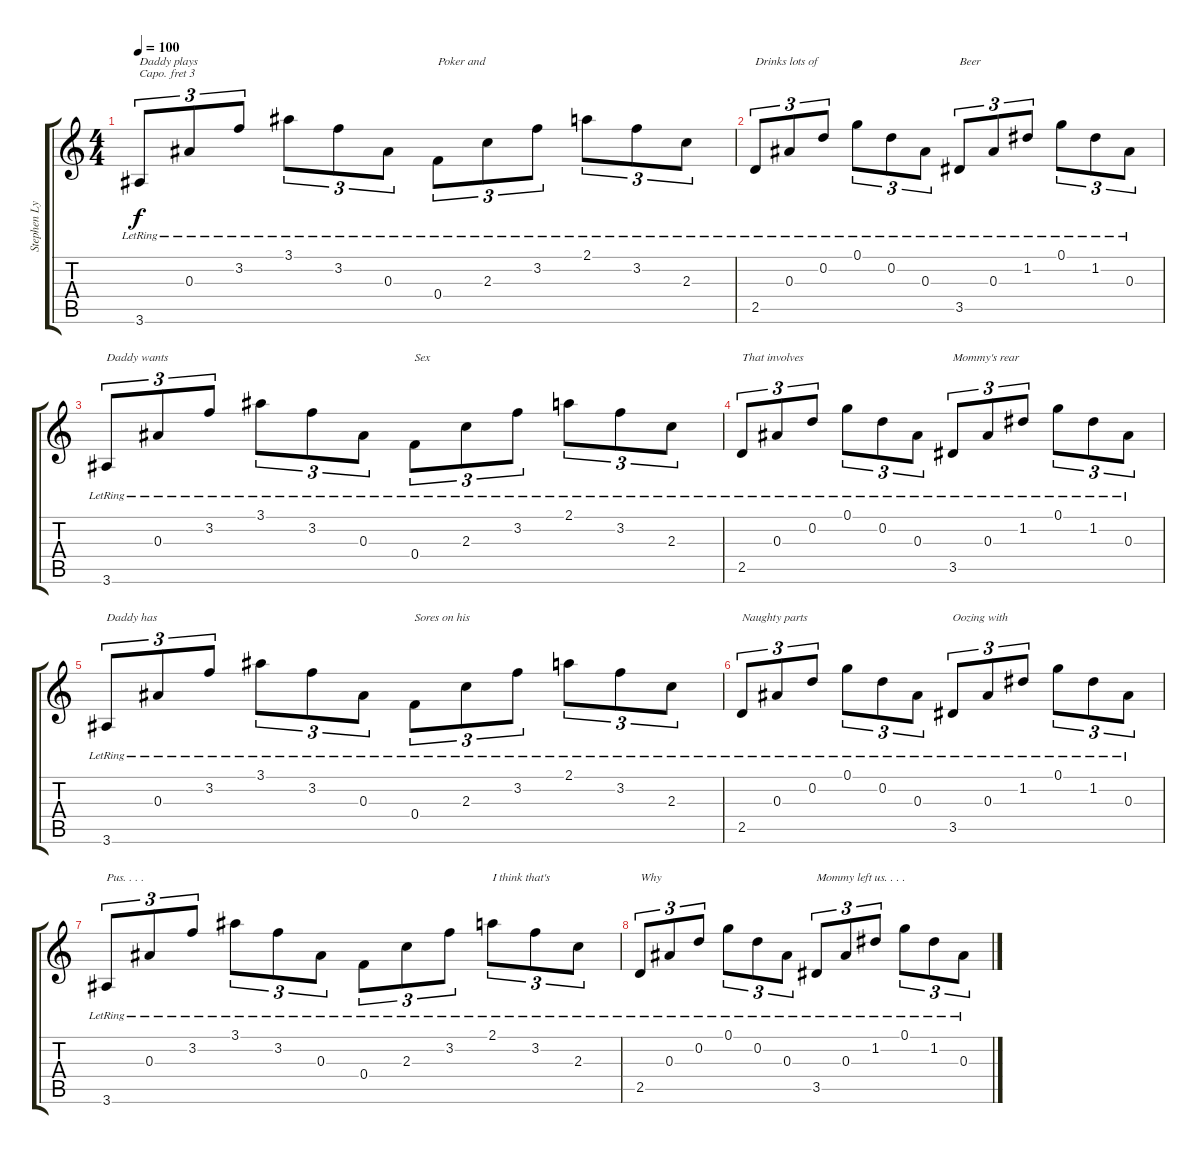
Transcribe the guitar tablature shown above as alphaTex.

\track ("Stephen Lynch" "Stephen Ly") {instrument acousticguitarsteel}
\staff {score tabs}
\capo 3
\tuning (E4 B3 G3 D3 A2 E2) {hide}
\ts (4 4)
\tempo 100
\clef g2
\ks c
3.6{lr}.8{tu (3 2) txt "Daddy plays" dy f} 0.3{lr}.8{tu (3 2)} 3.2{lr}.8{tu (3 2)} 3.1{lr}.8{tu (3 2)} 3.2{lr}.8{tu (3 2)} 0.3{lr}.8{tu (3 2)} 0.4{lr}.8{tu (3 2) txt "Poker and"} 2.3{lr}.8{tu (3 2)} 3.2{lr}.8{tu (3 2)} 2.1{lr}.8{tu (3 2)} 3.2{lr}.8{tu (3 2)} 2.3{lr}.8{tu (3 2)} |
2.5{lr}.8{tu (3 2) txt "Drinks lots of"} 0.3{lr}.8{tu (3 2)} 0.2{lr}.8{tu (3 2)} 0.1{lr}.8{tu (3 2)} 0.2{lr}.8{tu (3 2)} 0.3{lr}.8{tu (3 2)} 3.5{lr}.8{tu (3 2) txt "Beer"} 0.3{lr}.8{tu (3 2)} 1.2{lr}.8{tu (3 2)} 0.1{lr}.8{tu (3 2)} 1.2{lr}.8{tu (3 2)} 0.3{lr}.8{tu (3 2)} |
3.6{lr}.8{tu (3 2) txt "Daddy wants"} 0.3{lr}.8{tu (3 2)} 3.2{lr}.8{tu (3 2)} 3.1{lr}.8{tu (3 2)} 3.2{lr}.8{tu (3 2)} 0.3{lr}.8{tu (3 2)} 0.4{lr}.8{tu (3 2) txt "Sex"} 2.3{lr}.8{tu (3 2)} 3.2{lr}.8{tu (3 2)} 2.1{lr}.8{tu (3 2)} 3.2{lr}.8{tu (3 2)} 2.3{lr}.8{tu (3 2)} |
2.5{lr}.8{tu (3 2) txt "That involves"} 0.3{lr}.8{tu (3 2)} 0.2{lr}.8{tu (3 2)} 0.1{lr}.8{tu (3 2)} 0.2{lr}.8{tu (3 2)} 0.3{lr}.8{tu (3 2)} 3.5{lr}.8{tu (3 2) txt "Mommy's rear"} 0.3{lr}.8{tu (3 2)} 1.2{lr}.8{tu (3 2)} 0.1{lr}.8{tu (3 2)} 1.2{lr}.8{tu (3 2)} 0.3{lr}.8{tu (3 2)} |
3.6{lr}.8{tu (3 2) txt "Daddy has"} 0.3{lr}.8{tu (3 2)} 3.2{lr}.8{tu (3 2)} 3.1{lr}.8{tu (3 2)} 3.2{lr}.8{tu (3 2)} 0.3{lr}.8{tu (3 2)} 0.4{lr}.8{tu (3 2) txt "Sores on his"} 2.3{lr}.8{tu (3 2)} 3.2{lr}.8{tu (3 2)} 2.1{lr}.8{tu (3 2)} 3.2{lr}.8{tu (3 2)} 2.3{lr}.8{tu (3 2)} |
2.5{lr}.8{tu (3 2) txt "Naughty parts"} 0.3{lr}.8{tu (3 2)} 0.2{lr}.8{tu (3 2)} 0.1{lr}.8{tu (3 2)} 0.2{lr}.8{tu (3 2)} 0.3{lr}.8{tu (3 2)} 3.5{lr}.8{tu (3 2) txt "Oozing with"} 0.3{lr}.8{tu (3 2)} 1.2{lr}.8{tu (3 2)} 0.1{lr}.8{tu (3 2)} 1.2{lr}.8{tu (3 2)} 0.3{lr}.8{tu (3 2)} |
3.6{lr}.8{tu (3 2) txt "Pus. . . ."} 0.3{lr}.8{tu (3 2)} 3.2{lr}.8{tu (3 2)} 3.1{lr}.8{tu (3 2)} 3.2{lr}.8{tu (3 2)} 0.3{lr}.8{tu (3 2)} 0.4{lr}.8{tu (3 2)} 2.3{lr}.8{tu (3 2)} 3.2{lr}.8{tu (3 2)} 2.1{lr}.8{tu (3 2) txt "I think that's"} 3.2{lr}.8{tu (3 2)} 2.3{lr}.8{tu (3 2)} |
2.5{lr}.8{tu (3 2) txt "Why"} 0.3{lr}.8{tu (3 2)} 0.2{lr}.8{tu (3 2)} 0.1{lr}.8{tu (3 2)} 0.2{lr}.8{tu (3 2)} 0.3{lr}.8{tu (3 2)} 3.5{lr}.8{tu (3 2) txt "Mommy left us. . . ."} 0.3{lr}.8{tu (3 2)} 1.2{lr}.8{tu (3 2)} 0.1{lr}.8{tu (3 2)} 1.2{lr}.8{tu (3 2)} 0.3{lr}.8{tu (3 2)}
